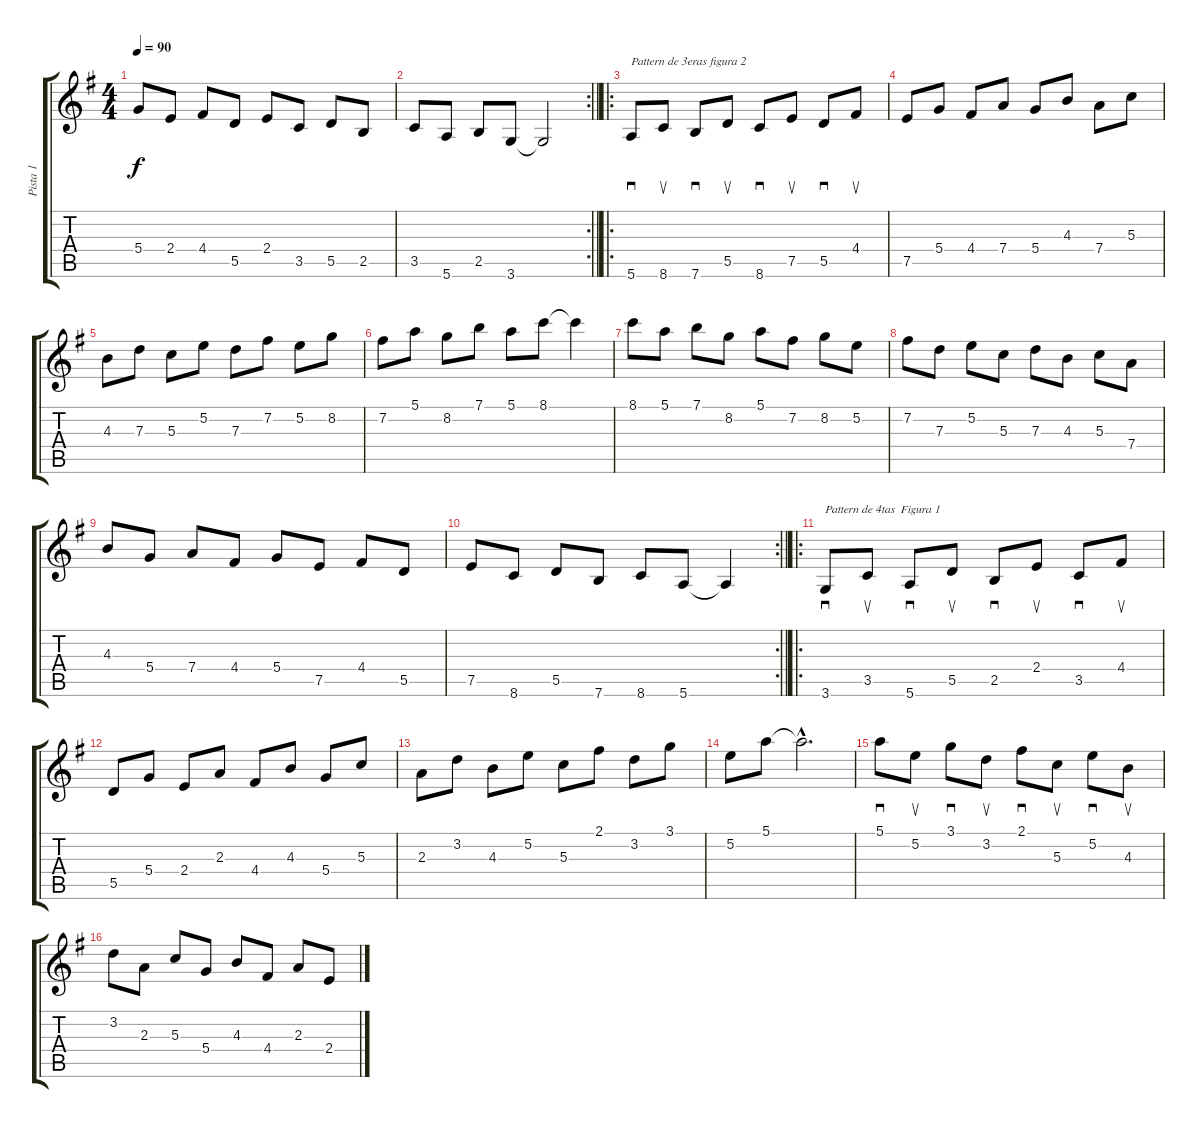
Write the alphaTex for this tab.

\track ("Pista 1" "Pista 1") {instrument acousticguitarsteel}
\staff {score tabs}
\tuning (E4 B3 G3 D3 A2 E2) {hide}
\ts (4 4)
\tempo 90
\clef g2
\ks g
5.4.8{dy f} 2.4.8 4.4.8 5.5.8 2.4.8 3.5.8 5.5.8 2.5.8 |
\rc 2
\barLineRight lightlight
3.5.8 5.6.8 2.5.8 3.6.8 3.6{t}.2 |
\ro
5.6.8{sd txt "Pattern de 3eras figura 2"} 8.6.8{su} 7.6.8{sd} 5.5.8{su} 8.6.8{sd} 7.5.8{su} 5.5.8{sd} 4.4.8{su} |
7.5.8 5.4.8 4.4.8 7.4.8 5.4.8 4.3.8 7.4.8 5.3.8 |
4.3.8 7.3.8 5.3.8 5.2.8 7.3.8 7.2.8 5.2.8 8.2.8 |
7.2.8 5.1.8 8.2.8 7.1.8 5.1.8 8.1.8 8.1{t}.4 |
8.1.8 5.1.8 7.1.8 8.2.8 5.1.8 7.2.8 8.2.8 5.2.8 |
7.2.8 7.3.8 5.2.8 5.3.8 7.3.8 4.3.8 5.3.8 7.4.8 |
4.3.8 5.4.8 7.4.8 4.4.8 5.4.8 7.5.8 4.4.8 5.5.8 |
\rc 2
\barLineRight lightlight
7.5.8 8.6.8 5.5.8 7.6.8 8.6.8 5.6.8 5.6{t}.4 |
\ro
\section ("" "")
3.6.8{sd txt "Pattern de 4tas  Figura 1"} 3.5.8{su} 5.6.8{sd} 5.5.8{su} 2.5.8{sd} 2.4.8{su} 3.5.8{sd} 4.4.8{su} |
5.5.8 5.4.8 2.4.8 2.3.8 4.4.8 4.3.8 5.4.8 5.3.8 |
2.3.8 3.2.8 4.3.8 5.2.8 5.3.8 2.1.8 3.2.8 3.1.8 |
5.2.8 5.1.8 5.1{hac t}.2{d} |
5.1.8{sd} 5.2.8{su} 3.1.8{sd} 3.2.8{su} 2.1.8{sd} 5.3.8{su} 5.2.8{sd} 4.3.8{su} |
3.2.8 2.3.8 5.3.8 5.4.8 4.3.8 4.4.8 2.3.8 2.4.8
